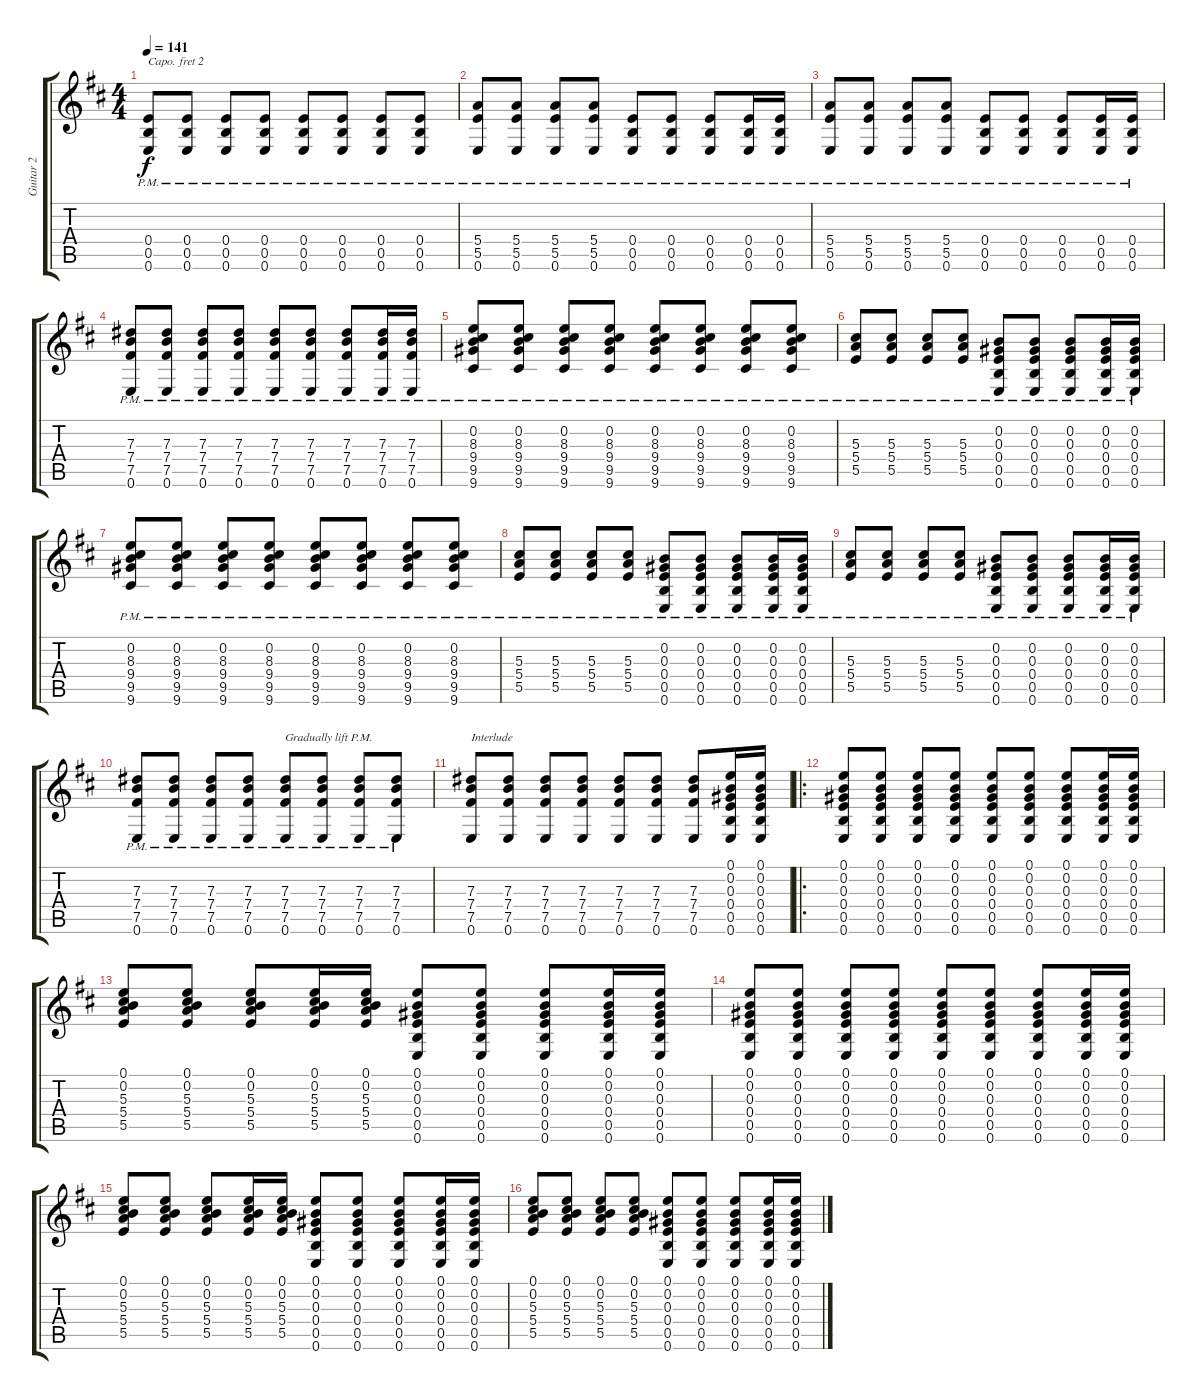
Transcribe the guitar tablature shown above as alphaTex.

\track ("Guitar 2" "Guitar 2") {instrument overdrivenguitar}
\staff {score tabs}
\capo 2
\tuning (D4 A3 Gb3 D3 A2 D2) {hide}
\ts (4 4)
\tempo 141
\clef g2
\ks d
(0.4{pm} 0.5 0.6).8{dy f} (0.4{pm} 0.5 0.6).8 (0.4{pm} 0.5 0.6).8 (0.4{pm} 0.5 0.6).8 (0.4{pm} 0.5 0.6).8 (0.4{pm} 0.5 0.6).8 (0.4{pm} 0.5 0.6).8 (0.4{pm} 0.5 0.6).8 |
(5.4{pm} 5.5 0.6).8 (5.4{pm} 5.5 0.6).8 (5.4{pm} 5.5 0.6).8 (5.4{pm} 5.5 0.6).8 (0.4{pm} 0.5 0.6).8 (0.4{pm} 0.5 0.6).8 (0.4{pm} 0.5 0.6).8 (0.4{pm} 0.5 0.6).16 (0.4{pm} 0.5 0.6).16 |
(5.4{pm} 5.5 0.6).8 (5.4{pm} 5.5 0.6).8 (5.4{pm} 5.5 0.6).8 (5.4{pm} 5.5 0.6).8 (0.4{pm} 0.5 0.6).8 (0.4{pm} 0.5 0.6).8 (0.4{pm} 0.5 0.6).8 (0.4{pm} 0.5 0.6).16 (0.4{pm} 0.5 0.6).16 |
(7.3 7.4{pm} 7.5 0.6).8 (7.3 7.4{pm} 7.5 0.6).8 (7.3 7.4{pm} 7.5 0.6).8 (7.3 7.4{pm} 7.5 0.6).8 (7.3 7.4{pm} 7.5 0.6).8 (7.3 7.4{pm} 7.5 0.6).8 (7.3 7.4{pm} 7.5 0.6).8 (7.3 7.4{pm} 7.5 0.6).16 (7.3 7.4{pm} 7.5 0.6).16 |
(0.2 8.3 9.4{pm} 9.5 9.6).8 (0.2 8.3 9.4{pm} 9.5 9.6).8 (0.2 8.3 9.4{pm} 9.5 9.6).8 (0.2 8.3 9.4{pm} 9.5 9.6).8 (0.2 8.3 9.4{pm} 9.5 9.6).8 (0.2 8.3 9.4{pm} 9.5 9.6).8 (0.2 8.3 9.4{pm} 9.5 9.6).8 (0.2 8.3 9.4{pm} 9.5 9.6).8 |
(5.3 5.4{pm} 5.5).8 (5.3 5.4{pm} 5.5).8 (5.3 5.4{pm} 5.5).8 (5.3 5.4{pm} 5.5).8 (0.2 0.3 0.4{pm} 0.5 0.6).8 (0.2 0.3 0.4{pm} 0.5 0.6).8 (0.2 0.3 0.4{pm} 0.5 0.6).8 (0.2 0.3 0.4{pm} 0.5 0.6).16 (0.2 0.3 0.4{pm} 0.5 0.6).16 |
(0.2 8.3 9.4{pm} 9.5 9.6).8 (0.2 8.3 9.4{pm} 9.5 9.6).8 (0.2 8.3 9.4{pm} 9.5 9.6).8 (0.2 8.3 9.4{pm} 9.5 9.6).8 (0.2 8.3 9.4{pm} 9.5 9.6).8 (0.2 8.3 9.4{pm} 9.5 9.6).8 (0.2 8.3 9.4{pm} 9.5 9.6).8 (0.2 8.3 9.4{pm} 9.5 9.6).8 |
(5.3 5.4{pm} 5.5).8 (5.3 5.4{pm} 5.5).8 (5.3 5.4{pm} 5.5).8 (5.3 5.4{pm} 5.5).8 (0.2 0.3 0.4{pm} 0.5 0.6).8 (0.2 0.3 0.4{pm} 0.5 0.6).8 (0.2 0.3 0.4{pm} 0.5 0.6).8 (0.2 0.3 0.4{pm} 0.5 0.6).16 (0.2 0.3 0.4{pm} 0.5 0.6).16 |
(5.3 5.4{pm} 5.5).8 (5.3 5.4{pm} 5.5).8 (5.3 5.4{pm} 5.5).8 (5.3 5.4{pm} 5.5).8 (0.2 0.3 0.4{pm} 0.5 0.6).8 (0.2 0.3 0.4{pm} 0.5 0.6).8 (0.2 0.3 0.4{pm} 0.5 0.6).8 (0.2 0.3 0.4{pm} 0.5 0.6).16 (0.2 0.3 0.4{pm} 0.5 0.6).16 |
(7.3 7.4{pm} 7.5 0.6).8 (7.3 7.4{pm} 7.5 0.6).8 (7.3 7.4{pm} 7.5 0.6).8 (7.3 7.4{pm} 7.5 0.6).8 (7.3 7.4{pm} 7.5 0.6).8{txt "Gradually lift P.M."} (7.3 7.4{pm} 7.5 0.6).8 (7.3 7.4{pm} 7.5 0.6).8 (7.3 7.4{pm} 7.5 0.6).8 |
(7.3 7.4 7.5 0.6).8{txt "Interlude"} (7.3 7.4 7.5 0.6).8 (7.3 7.4 7.5 0.6).8 (7.3 7.4 7.5 0.6).8 (7.3 7.4 7.5 0.6).8 (7.3 7.4 7.5 0.6).8 (7.3 7.4 7.5 0.6).8 (0.1 0.2 0.3 0.4 0.5 0.6).16 (0.1 0.2 0.3 0.4 0.5 0.6).16 |
\ro
(0.1 0.2 0.3 0.4 0.5 0.6).8 (0.1 0.2 0.3 0.4 0.5 0.6).8 (0.1 0.2 0.3 0.4 0.5 0.6).8 (0.1 0.2 0.3 0.4 0.5 0.6).8 (0.1 0.2 0.3 0.4 0.5 0.6).8 (0.1 0.2 0.3 0.4 0.5 0.6).8 (0.1 0.2 0.3 0.4 0.5 0.6).8 (0.1 0.2 0.3 0.4 0.5 0.6).16 (0.1 0.2 0.3 0.4 0.5 0.6).16 |
(0.1 0.2 5.3 5.4 5.5).8 (0.1 0.2 5.3 5.4 5.5).8 (0.1 0.2 5.3 5.4 5.5).8 (0.1 0.2 5.3 5.4 5.5).16 (0.1 0.2 5.3 5.4 5.5).16 (0.1 0.2 0.3 0.4 0.5 0.6).8 (0.1 0.2 0.3 0.4 0.5 0.6).8 (0.1 0.2 0.3 0.4 0.5 0.6).8 (0.1 0.2 0.3 0.4 0.5 0.6).16 (0.1 0.2 0.3 0.4 0.5 0.6).16 |
(0.1 0.2 0.3 0.4 0.5 0.6).8 (0.1 0.2 0.3 0.4 0.5 0.6).8 (0.1 0.2 0.3 0.4 0.5 0.6).8 (0.1 0.2 0.3 0.4 0.5 0.6).8 (0.1 0.2 0.3 0.4 0.5 0.6).8 (0.1 0.2 0.3 0.4 0.5 0.6).8 (0.1 0.2 0.3 0.4 0.5 0.6).8 (0.1 0.2 0.3 0.4 0.5 0.6).16 (0.1 0.2 0.3 0.4 0.5 0.6).16 |
(0.1 0.2 5.3 5.4 5.5).8 (0.1 0.2 5.3 5.4 5.5).8 (0.1 0.2 5.3 5.4 5.5).8 (0.1 0.2 5.3 5.4 5.5).16 (0.1 0.2 5.3 5.4 5.5).16 (0.1 0.2 0.3 0.4 0.5 0.6).8 (0.1 0.2 0.3 0.4 0.5 0.6).8 (0.1 0.2 0.3 0.4 0.5 0.6).8 (0.1 0.2 0.3 0.4 0.5 0.6).16 (0.1 0.2 0.3 0.4 0.5 0.6).16 |
(0.1 0.2 5.3 5.4 5.5).8 (0.1 0.2 5.3 5.4 5.5).8 (0.1 0.2 5.3 5.4 5.5).8 (0.1 0.2 5.3 5.4 5.5).8 (0.1 0.2 0.3 0.4 0.5 0.6).8 (0.1 0.2 0.3 0.4 0.5 0.6).8 (0.1 0.2 0.3 0.4 0.5 0.6).8 (0.1 0.2 0.3 0.4 0.5 0.6).16 (0.1 0.2 0.3 0.4 0.5 0.6).16
